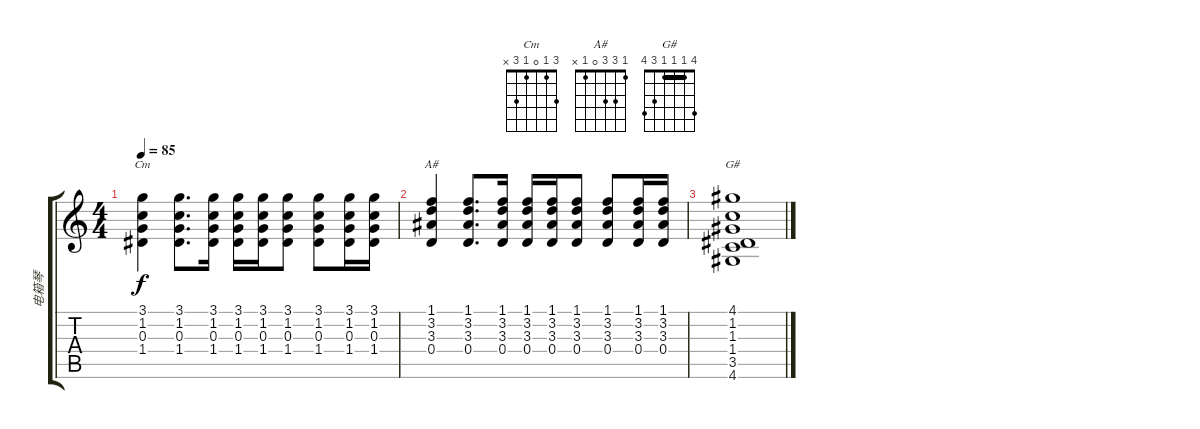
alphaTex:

\track ("电箱琴" "电箱琴") {instrument acousticguitarnylon}
\staff {score tabs}
\tuning (E4 B3 G3 D3 A2 E2) {hide}
\chord ("Cm" 3 1 0 1 3 x)
\chord ("A#" 1 3 3 0 1 x)
\chord ("G#" 4 1 1 1 3 4) {barre 1}
\ts (4 4)
\tempo 85
\clef g2
\ks c
(3.1 1.2 0.3 1.4).4{ch "Cm" dy f} (3.1 1.2 0.3 1.4).8{d} (3.1 1.2 0.3 1.4).16 (3.1 1.2 0.3 1.4).16 (3.1 1.2 0.3 1.4).16 (3.1 1.2 0.3 1.4).8 (3.1 1.2 0.3 1.4).8 (3.1 1.2 0.3 1.4).16 (3.1 1.2 0.3 1.4).16 |
(1.1 3.2 3.3 0.4).4{ch "A#"} (1.1 3.2 3.3 0.4).8{d} (1.1 3.2 3.3 0.4).16 (1.1 3.2 3.3 0.4).16 (1.1 3.2 3.3 0.4).16 (1.1 3.2 3.3 0.4).8 (1.1 3.2 3.3 0.4).8 (1.1 3.2 3.3 0.4).16 (1.1 3.2 3.3 0.4).16 |
(4.1 1.2 1.3 1.4 3.5 4.6).1{ch "G#"}
